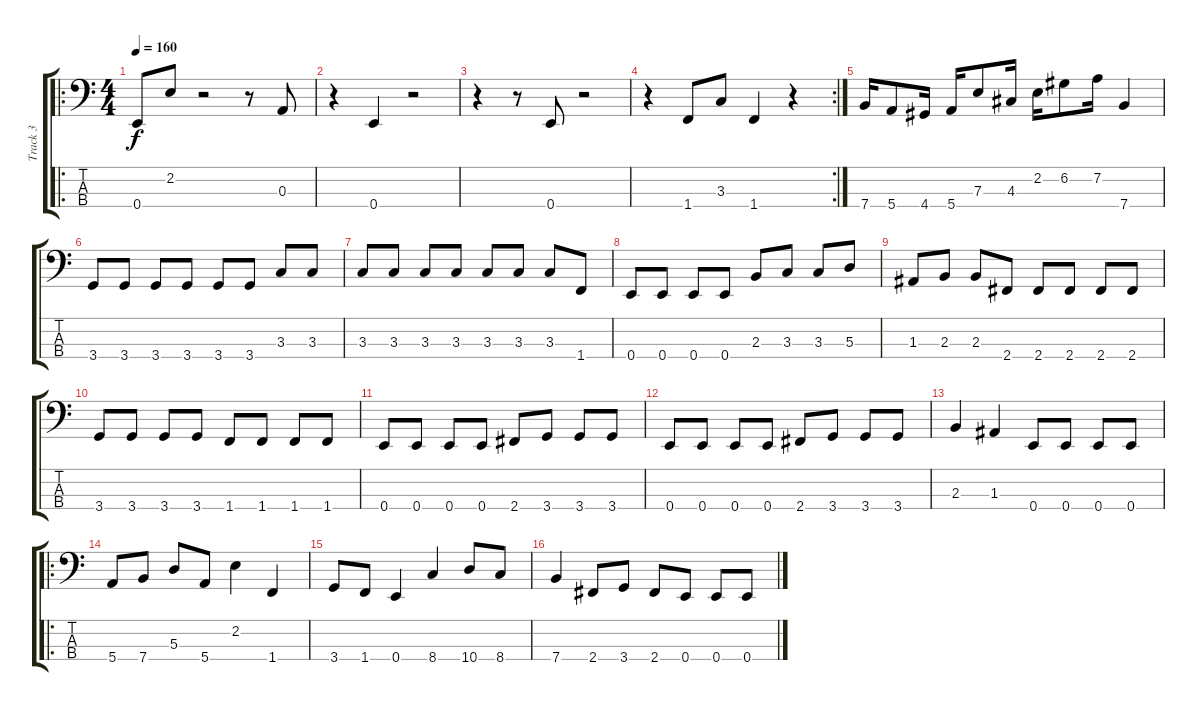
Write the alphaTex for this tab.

\track ("Track 3" "Track 3") {instrument electricbasspick}
\staff {score tabs}
\tuning (G2 D2 A1 E1) {hide}
\ro
\ts (4 4)
\tempo 160
\clef f4
\ks c
0.4.8{dy f instrument electricbasspick} 2.2.8 r.2 r.8 0.3.8 |
r.4 0.4.4 r.2 |
r.4 r.8 0.4.8 r.2 |
\rc 2
r.4 1.4.8 3.3.8 1.4.4 r.4 |
7.4.16 5.4.8 4.4.16 5.4.16 7.3.8 4.3.16 2.2.16 6.2.8 7.2.16 7.4.4 |
3.4.8 3.4.8 3.4.8 3.4.8 3.4.8 3.4.8 3.3.8 3.3.8 |
3.3.8 3.3.8 3.3.8 3.3.8 3.3.8 3.3.8 3.3.8 1.4.8 |
0.4.8 0.4.8 0.4.8 0.4.8 2.3.8 3.3.8 3.3.8 5.3.8 |
1.3.8 2.3.8 2.3.8 2.4.8 2.4.8 2.4.8 2.4.8 2.4.8 |
3.4.8 3.4.8 3.4.8 3.4.8 1.4.8 1.4.8 1.4.8 1.4.8 |
0.4.8 0.4.8 0.4.8 0.4.8 2.4.8 3.4.8 3.4.8 3.4.8 |
0.4.8 0.4.8 0.4.8 0.4.8 2.4.8 3.4.8 3.4.8 3.4.8 |
2.3.4 1.3.4 0.4.8 0.4.8 0.4.8 0.4.8 |
\ro
5.4.8 7.4.8 5.3.8 5.4.8 2.2.4 1.4.4 |
3.4.8 1.4.8 0.4.4 8.4.4 10.4.8 8.4.8 |
7.4.4 2.4.8 3.4.8 2.4.8 0.4.8 0.4.8 0.4.8
